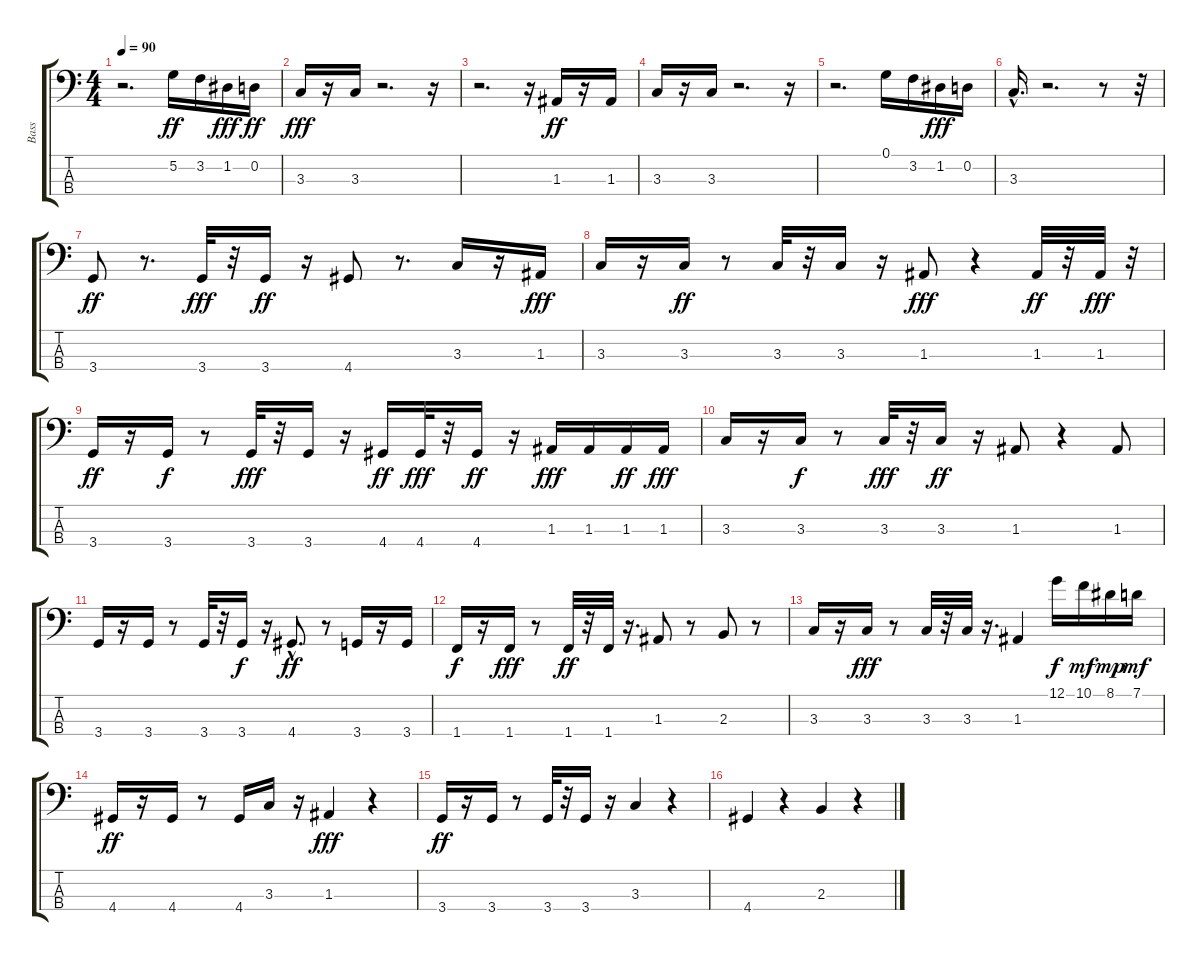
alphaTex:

\track ("Bass" "Bass") {instrument electricbassfinger}
\staff {score tabs}
\tuning (G2 D2 A1 E1) {hide}
\ts (4 4)
\tempo 90
\clef f4
\ks c
r.2{d dy ff instrument electricbassfinger} 5.2.16 3.2.16 1.2.16{dy fff} 0.2.16{dy ff} |
3.3.16{dy fff} r.16 3.3.16 r.2{d} r.16 |
r.2{d} r.16 1.3.16{dy ff} r.16 1.3.16 |
3.3.16 r.16 3.3.16 r.2{d} r.16 |
r.2{d} 0.1.16 3.2.16 1.2.16{dy fff} 0.2.16 |
3.3{hac}.16{d} r.2{d} r.8 r.32 |
3.4.8{dy ff} r.8{d} 3.4.32{dy fff} r.32 3.4.16{dy ff} r.16 4.4.8 r.8{d} 3.3.16 r.16 1.3.16{dy fff} |
3.3.16 r.16 3.3.16{dy ff} r.8 3.3.32 r.32 3.3.16 r.16 1.3.8{dy fff} r.4 1.3.32{dy ff} r.32 1.3.32{dy fff} r.32 |
3.4.16{dy ff} r.16 3.4.16{dy f} r.8 3.4.32{dy fff} r.32 3.4.16 r.16 4.4.16{dy ff} 4.4.32{dy fff} r.32 4.4.16{dy ff} r.16 1.3.16{dy fff} 1.3.16 1.3.16{dy ff} 1.3.16{dy fff} |
3.3.16 r.16 3.3.16{dy f} r.8 3.3.32{dy fff} r.32 3.3.16{dy ff} r.16 1.3.8 r.4 1.3.8 |
3.4.16 r.16 3.4.16 r.8 3.4.32 r.32 3.4.16{dy f} r.16 4.4{hac}.8{d dy ff} r.8 3.4.16 r.16 3.4.16 |
1.4.16{dy f} r.16 1.4.16{dy fff} r.8 1.4.32{dy ff} r.32 1.4.32 r.16{d} 1.3.8 r.8 2.3.8 r.8 |
3.3.16 r.16 3.3.16{dy fff} r.8 3.3.32 r.32 3.3.32 r.16{d} 1.3.4 12.1.16{dy f} 10.1.16{dy mf} 8.1.16{dy mp} 7.1.16{dy mf} |
4.4.16{dy ff} r.16 4.4.16 r.8 4.4.16 3.3.16 r.16 1.3.4{dy fff} r.4 |
3.4.16{dy ff} r.16 3.4.16 r.8 3.4.32 r.32 3.4.16 r.16 3.3.4 r.4 |
4.4.4 r.4 2.3.4 r.4
